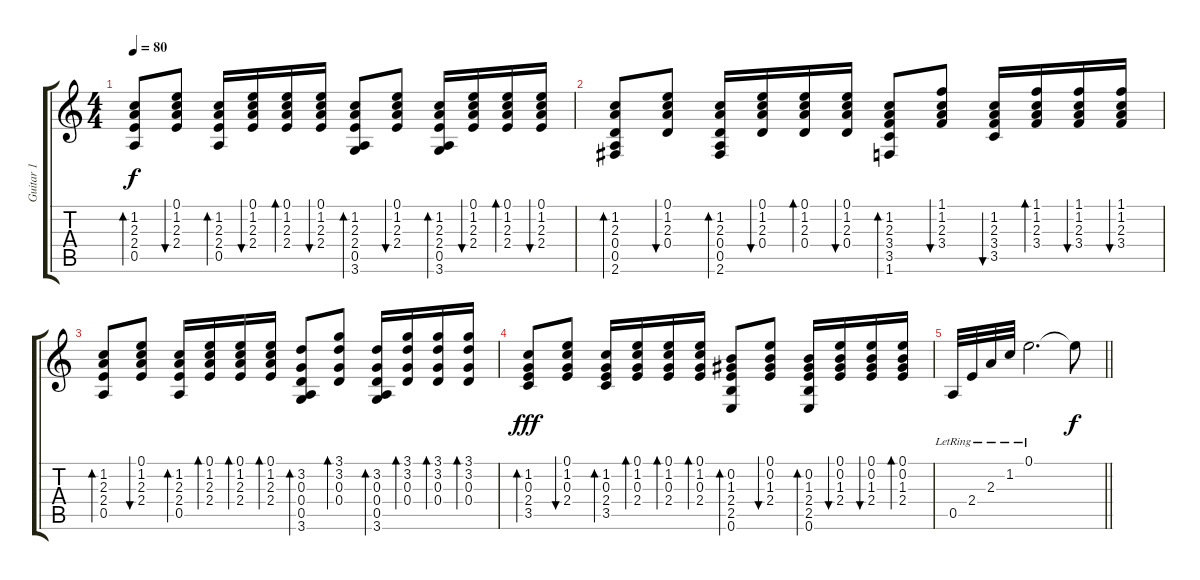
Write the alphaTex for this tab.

\track ("Guitar 1" "Guitar 1") {instrument acousticguitarnylon}
\staff {score tabs}
\tuning (E4 B3 G3 D3 A2 E2) {hide}
\ts (4 4)
\tempo 80
\clef g2
\ks c
(1.2 2.3 2.4 0.5).8{bd 60 dy f} (0.1 1.2 2.3 2.4).8{bu 60} (1.2 2.3 2.4 0.5).16{bd 60} (0.1 1.2 2.3 2.4).16{bu 60} (0.1 1.2 2.3 2.4).16{bd 60} (0.1 1.2 2.3 2.4).16{bu 60} (1.2 2.3 2.4 0.5 3.6).8{bd 60} (0.1 1.2 2.3 2.4).8{bu 60} (1.2 2.3 2.4 0.5 3.6).16{bd 60} (0.1 1.2 2.3 2.4).16{bu 60} (0.1 1.2 2.3 2.4).16{bd 60} (0.1 1.2 2.3 2.4).16{bu 60} |
(1.2 2.3 0.4 0.5 2.6).8{bd 60} (0.1 1.2 2.3 0.4).8{bu 60} (1.2 2.3 0.4 0.5 2.6).16{bd 60} (0.1 1.2 2.3 0.4).16{bu 60} (0.1 1.2 2.3 0.4).16{bd 60} (0.1 1.2 2.3 0.4).16{bu 60} (1.2 2.3 3.4 3.5 1.6).8{bd 60} (1.1 1.2 2.3 3.4).8{bu 60} (1.2 2.3 3.4 3.5).16{bu 60} (1.1 1.2 2.3 3.4).16{bd 60} (1.1 1.2 2.3 3.4).16{bu 60} (1.1 1.2 2.3 3.4).16{bu 60} |
(1.2 2.3 2.4 0.5).8{bd 60} (0.1 1.2 2.3 2.4).8{bu 60} (1.2 2.3 2.4 0.5).16{bd 60} (0.1 1.2 2.3 2.4).16{bd 60} (0.1 1.2 2.3 2.4).16{bd 60} (0.1 1.2 2.3 2.4).16{bd 60} (3.2 0.3 0.4 0.5 3.6).8{bd 60} (3.1 3.2 0.3 0.4).8{bd 60} (3.2 0.3 0.4 0.5 3.6).16{bd 60} (3.1 3.2 0.3 0.4).16{bd 60} (3.1 3.2 0.3 0.4).16{bd 60} (3.1 3.2 0.3 0.4).16{bd 60} |
(1.2 0.3 2.4 3.5).8{bd 60 dy fff} (0.1 1.2 0.3 2.4).8{bu 60} (1.2 0.3 2.4 3.5).16{bd 60} (0.1 1.2 0.3 2.4).16{bd 60} (0.1 1.2 0.3 2.4).16{bd 60} (0.1 1.2 0.3 2.4).16{bd 60} (0.2 1.3 2.4 2.5 0.6).8{bd 60} (0.1 0.2 1.3 2.4).8{bu 60} (0.2 1.3 2.4 2.5 0.6).16{bd 60} (0.1 0.2 1.3 2.4).16{bu 60} (0.1 0.2 1.3 2.4).16{bu 60} (0.1 0.2 1.3 2.4).16{bd 60} |
\barLineRight lightlight
0.5{lr}.32 2.4{lr}.32 2.3{lr}.32 1.2{lr}.32 0.1{lr}.2{d} 0.1{t}.8{dy f}
